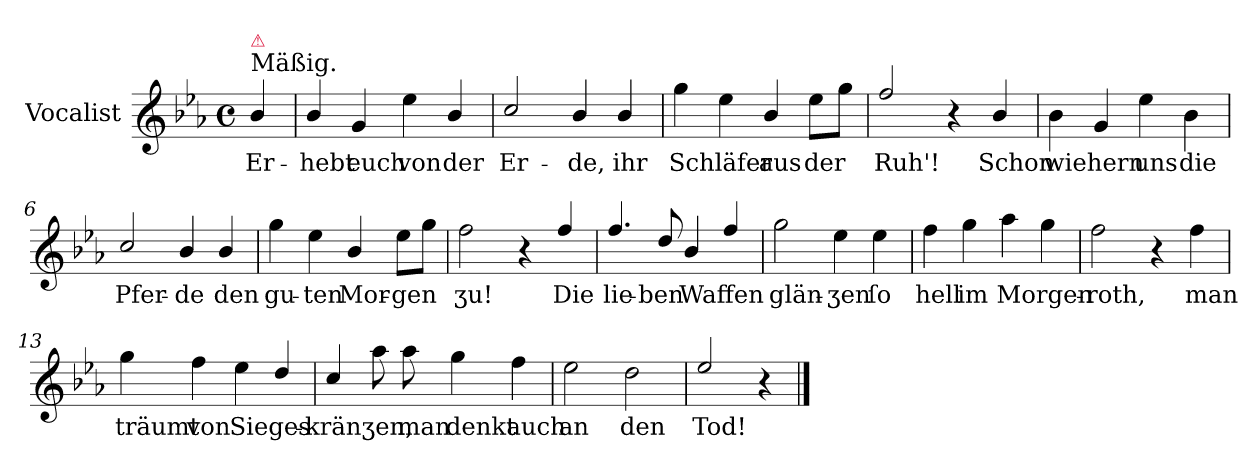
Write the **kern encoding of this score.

**kern	**text
*part1	*part1
*staff1	*staff1
*I"Vocalist	*
*clefG2	*
*k[b-e-a-]	*
*E-:	*
*M4/4	*
*met(c)	*
=	=
!LO:TX:a:t=Mäßig.	!
!LO:TX:a:color=crimson:t=⚠	!
4b-/	Er-
=1	=1
4b-/	-hebt
4g	euch
4ee-	von
4b-/	der
=2	=2
2cc/	Er-
4b-/	-de,
4b-/	ihr
=3	=3
4gg	Schläfer
4ee-	.
4b-/	aus
8ee-L	der
8ggJ	.
=4	=4
2ff/	Ruh'!
4r	.
4b-/	Schon
=5	=5
4b-	wiehern
4g	.
4ee-	uns
4b-	die
=6	=6
2cc/	Pfer-
4b-/	-de
4b-/	den
=7	=7
4gg	gu-
4ee-	-ten
4b-/	Mor-
8ee-L	-gen
8ggJ	.
=8	=8
2ff	ʒu!
4r	.
4ff/	Die
=9	=9
4.ff/	lie-
8dd/	-ben
4b-/	Waffen
4ff/	.
=10	=10
2gg	glän-
4ee-	-ʒen
4ee-	ſo
=11	=11
4ff	hell
4gg	im
4aa-	Morgen-
4gg	.
=12	=12
2ff	-roth,
4r	.
4ff	man
=13	=13
4gg	träumt
4ff	von
4ee-	Sieges-
4dd/	.
=14	=14
4cc/	-kränʒen,
8aa-	.
8aa-	man
4gg	denkt
4ff	auch
=15	=15
2ee-	an
2dd	den
=16	=16
2ee-/	Tod!
4r	.
==	==
*-	*-
